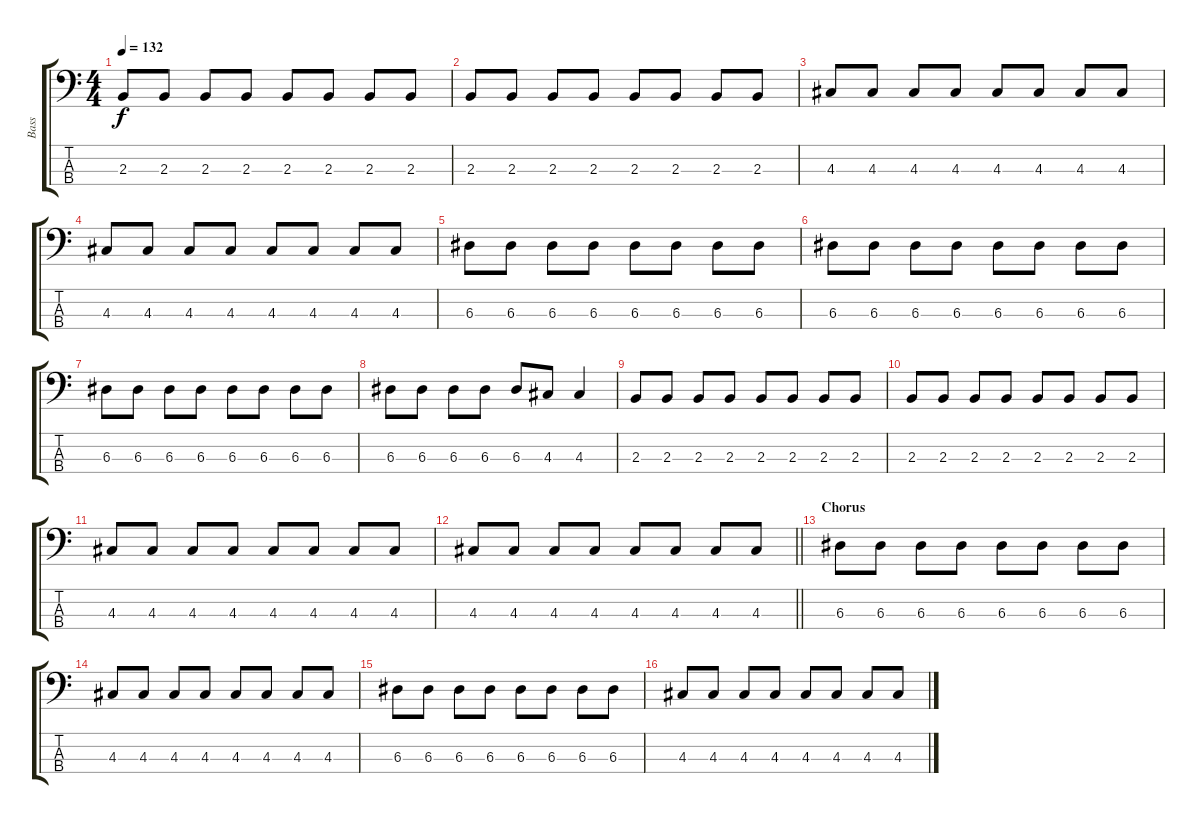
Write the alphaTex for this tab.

\track ("Bass" "Bass") {instrument electricbassfinger}
\staff {score tabs}
\tuning (G2 D2 A1 E1) {hide}
\ts (4 4)
\tempo 132
\clef f4
\ks c
2.3.8{dy f} 2.3.8 2.3.8 2.3.8 2.3.8 2.3.8 2.3.8 2.3.8 |
2.3.8 2.3.8 2.3.8 2.3.8 2.3.8 2.3.8 2.3.8 2.3.8 |
4.3.8 4.3.8 4.3.8 4.3.8 4.3.8 4.3.8 4.3.8 4.3.8 |
4.3.8 4.3.8 4.3.8 4.3.8 4.3.8 4.3.8 4.3.8 4.3.8 |
6.3.8 6.3.8 6.3.8 6.3.8 6.3.8 6.3.8 6.3.8 6.3.8 |
6.3.8 6.3.8 6.3.8 6.3.8 6.3.8 6.3.8 6.3.8 6.3.8 |
6.3.8 6.3.8 6.3.8 6.3.8 6.3.8 6.3.8 6.3.8 6.3.8 |
6.3.8 6.3.8 6.3.8 6.3.8 6.3.8 4.3.8 4.3.4 |
2.3.8 2.3.8 2.3.8 2.3.8 2.3.8 2.3.8 2.3.8 2.3.8 |
2.3.8 2.3.8 2.3.8 2.3.8 2.3.8 2.3.8 2.3.8 2.3.8 |
4.3.8 4.3.8 4.3.8 4.3.8 4.3.8 4.3.8 4.3.8 4.3.8 |
\barLineRight lightlight
4.3.8 4.3.8 4.3.8 4.3.8 4.3.8 4.3.8 4.3.8 4.3.8 |
\section ("" "Chorus")
6.3.8 6.3.8 6.3.8 6.3.8 6.3.8 6.3.8 6.3.8 6.3.8 |
4.3.8 4.3.8 4.3.8 4.3.8 4.3.8 4.3.8 4.3.8 4.3.8 |
6.3.8 6.3.8 6.3.8 6.3.8 6.3.8 6.3.8 6.3.8 6.3.8 |
4.3.8 4.3.8 4.3.8 4.3.8 4.3.8 4.3.8 4.3.8 4.3.8
